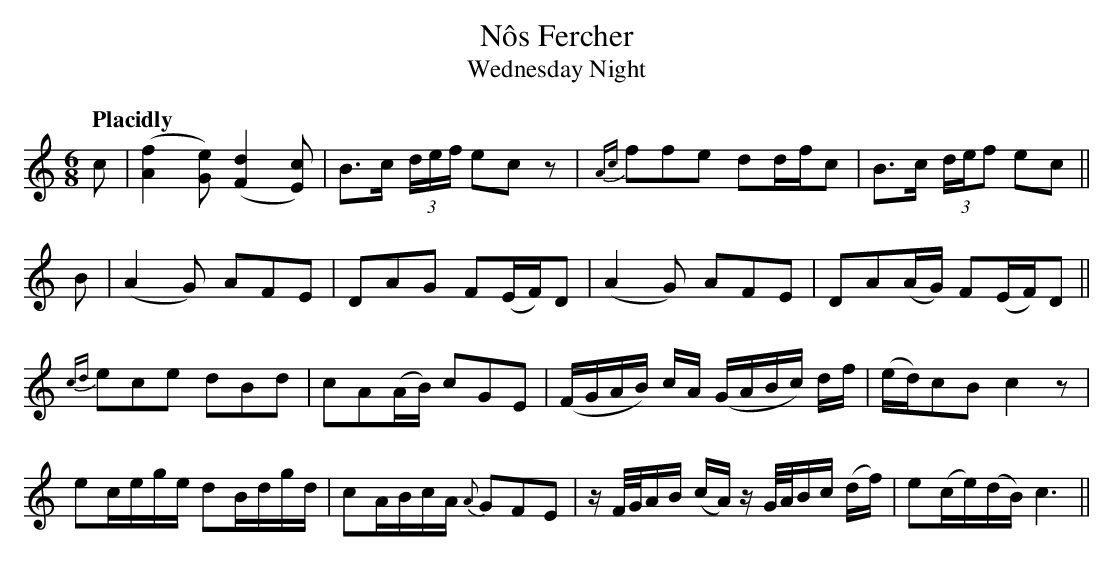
X:1
T:Nôs Fercher
T:Wednesday Night
M:6/8
L:1/8
Q:"Placidly"
K:C
c|([A2f2][Ge]) ([F2d2][Ec])|B>c (3d/e/f/ ec z|{Ac}ffe dd/f/c|B>c (3d/e/f ec||
B|(A2G) AFE|DAG F(E/F/)D|(A2G) AFE|DA(A/G/) F(E/F/)D||
{cd}ece dBd|cA(A/B/) cGE|(F/G/A/B/) c/A/ (G/A/B/c/) d/f/|(e/d/)cB c2z|
ec/e/g/e/ dB/d/g/d/|cA/B/c/A/ {A}GFE|z/F/4G/4A/B/ (c/A/) z/G/4A/4B/c/ (d/f/)|e(c/e/)(d/B/) c3||
